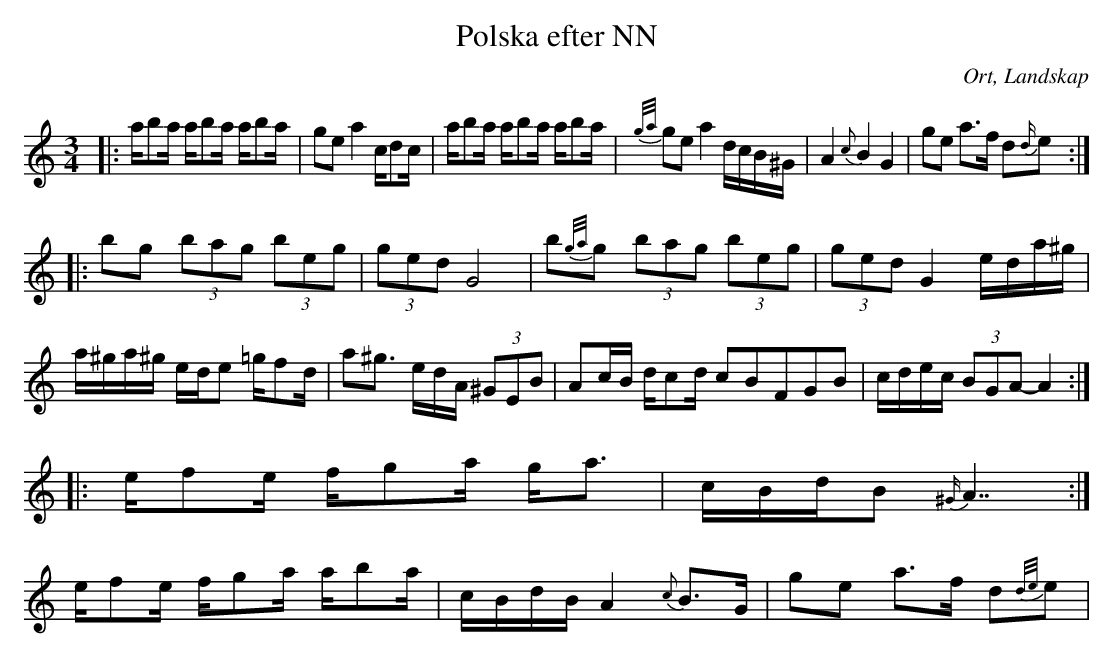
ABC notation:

X:1
T:Polska efter NN
O:Ort, Landskap
M:3/4
L:1/8
K:C
|: a/ba/ a/ba/ a/ba/|ge a2 c/dc/| a/ba/ a/ba/ a/ba/ | {g/a/}ge a2 d/c/B/^G/| A2 {c}B2 G2 | ge a>f d{d/}e:|
|:bg (3bag (3beg| (3ged G4 |b{g/a/}g (3bag (3beg| (3ged G2 e/d/a/^g/| a/^g/a/^g/ e/d/e =g/fd/ |a^g3/2 /e/d/A/ (3^GEB| Ac/B/ d/cd/ c2/5B2/5F2/5G2/5B2/5|  c/d/e/c/ (3BGA-A2 :|
|:e/fe/ f/ga/ g/a3/2 |c/B/d/B {^G/}A7/2:|
e/fe/ f/ga/ a/ba/ |c/B/d/B/ A2 {c}B>G|ge a>f d{d/e/}e|
